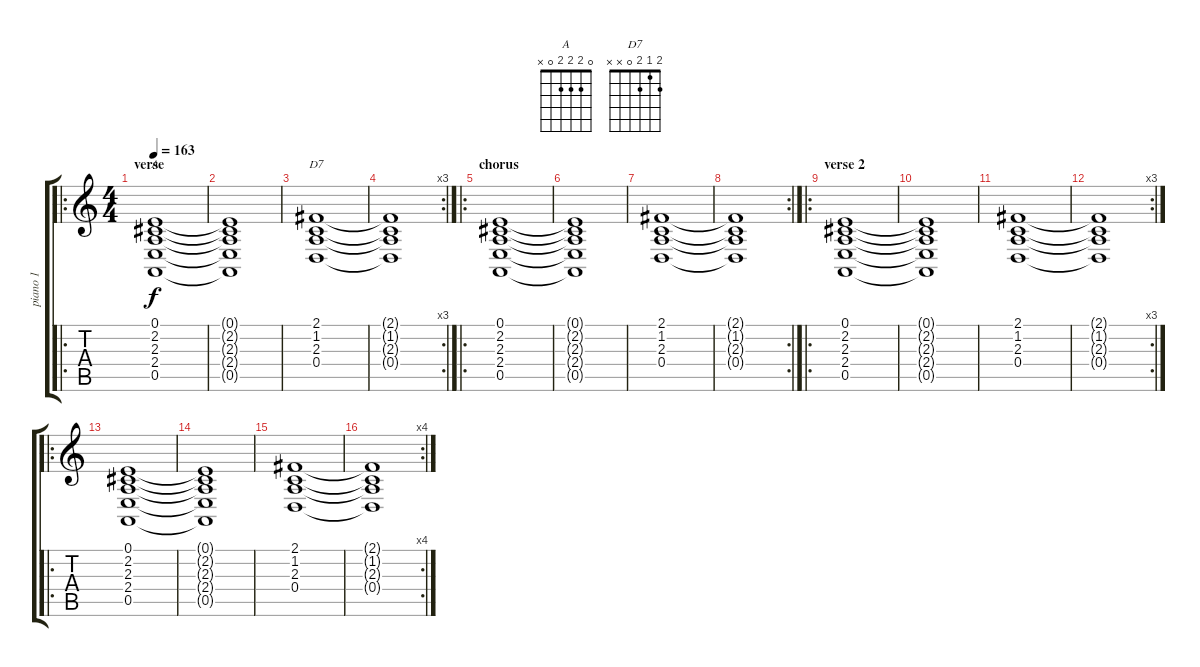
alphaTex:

\track ("piano 1" "piano 1") {instrument brightacousticpiano}
\staff {score tabs}
\tuning (E4 B3 G3 D3 A2 E2) {hide}
\chord ("A" 0 2 2 2 0 x)
\chord ("D7" 2 1 2 0 x x)
\ro
\ts (4 4)
\section ("" "verse ")
\tempo 163
\clef g2
\ks c
(0.1 2.2 2.3 2.4 0.5).1{ch "A" dy f} |
(0.1{t} 2.2{t} 2.3{t} 2.4{t} 0.5{t}).1 |
(2.1 1.2 2.3 0.4).1{ch "D7"} |
\rc 3
(2.1{t} 1.2{t} 2.3{t} 0.4{t}).1 |
\ro
\section ("" "chorus ")
(0.1 2.2 2.3 2.4 0.5).1 |
(0.1{t} 2.2{t} 2.3{t} 2.4{t} 0.5{t}).1 |
(2.1 1.2 2.3 0.4).1 |
\rc 2
(2.1{t} 1.2{t} 2.3{t} 0.4{t}).1 |
\ro
\section ("" "verse 2")
(0.1 2.2 2.3 2.4 0.5).1 |
(0.1{t} 2.2{t} 2.3{t} 2.4{t} 0.5{t}).1 |
(2.1 1.2 2.3 0.4).1 |
\rc 3
(2.1{t} 1.2{t} 2.3{t} 0.4{t}).1 |
\ro
(0.1 2.2 2.3 2.4 0.5).1 |
(0.1{t} 2.2{t} 2.3{t} 2.4{t} 0.5{t}).1 |
(2.1 1.2 2.3 0.4).1 |
\rc 4
(2.1{t} 1.2{t} 2.3{t} 0.4{t}).1
